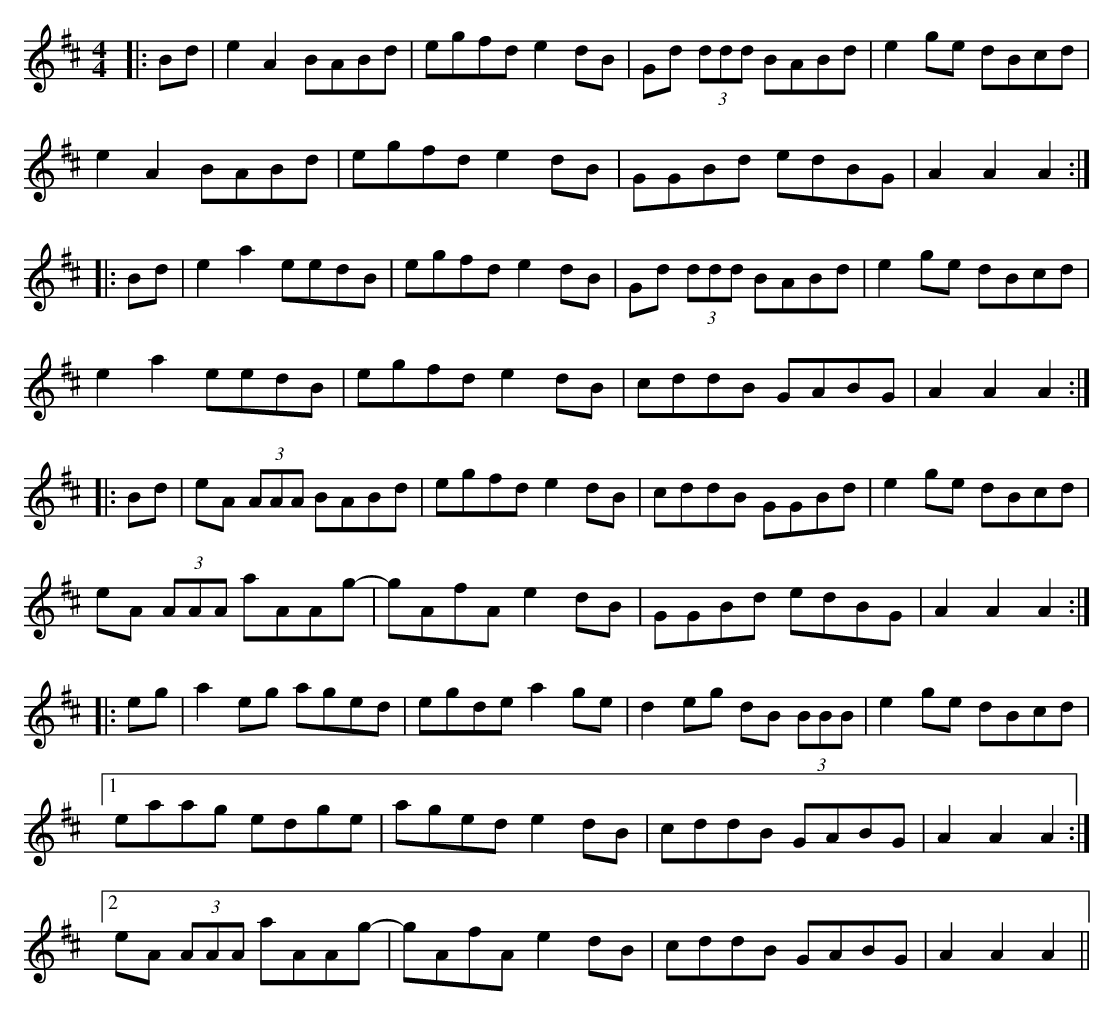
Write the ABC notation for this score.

X:1
M:4/4
K:Amix
|:Bd|e2A2 BABd|egfd e2dB|Gd (3ddd BABd|e2ge dBcd|
e2A2 BABd|egfd e2dB|GGBd edBG|A2A2 A2:|
|:Bd|e2a2 eedB|egfd e2dB|Gd (3ddd BABd|e2ge dBcd|
e2a2 eedB|egfd e2dB|cddB GABG|A2A2 A2:|
|:Bd|eA (3AAA BABd|egfd e2dB|cddB GGBd|e2ge dBcd|
eA (3AAA aAAg-|gAfA e2dB|GGBd edBG|A2A2 A2:|
|:eg|a2eg aged|egde a2ge|d2eg dB (3BBB|e2ge dBcd|
[1 eaag edge|aged e2dB|cddB GABG|A2A2 A2:|
[2 eA (3AAA aAAg-|gAfA e2dB|cddB GABG|A2A2 A2||
